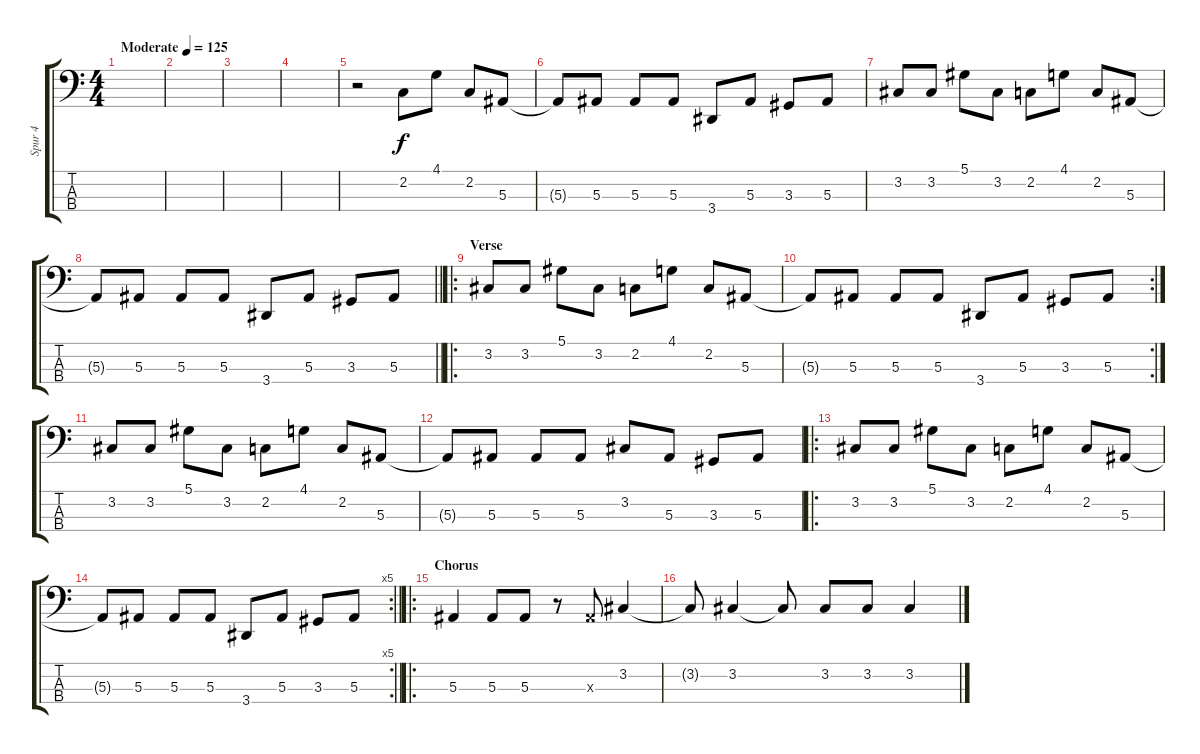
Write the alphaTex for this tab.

\track ("Spur 4" "Spur 4") {instrument electricbassfinger}
\staff {score tabs}
\tuning (Eb2 Bb1 F1 C1) {hide}
\ts (4 4)
\tempo (125 "Moderate")
\clef f4
\ks c
|
|
|
|
r.2 2.2.8 4.1.8 2.2.8 5.3.8 |
5.3{t}.8 5.3.8 5.3.8 5.3.8 3.4.8 5.3.8 3.3.8 5.3.8 |
3.2.8 3.2.8 5.1.8 3.2.8 2.2.8 4.1.8 2.2.8 5.3.8 |
\barLineRight lightlight
5.3{t}.8 5.3.8 5.3.8 5.3.8 3.4.8 5.3.8 3.3.8 5.3.8 |
\ro
\section ("" "Verse")
3.2.8 3.2.8 5.1.8 3.2.8 2.2.8 4.1.8 2.2.8 5.3.8 |
\rc 2
5.3{t}.8 5.3.8 5.3.8 5.3.8 3.4.8 5.3.8 3.3.8 5.3.8 |
3.2.8 3.2.8 5.1.8 3.2.8 2.2.8 4.1.8 2.2.8 5.3.8 |
5.3{t}.8 5.3.8 5.3.8 5.3.8 3.2.8 5.3.8 3.3.8 5.3.8 |
\ro
3.2.8 3.2.8 5.1.8 3.2.8 2.2.8 4.1.8 2.2.8 5.3.8 |
\rc 5
\barLineRight lightlight
5.3{t}.8 5.3.8 5.3.8 5.3.8 3.4.8 5.3.8 3.3.8 5.3.8 |
\ro
\section ("" "Chorus")
5.3.4 5.3.8 5.3.8 r.8 5.3{x}.8 3.2.4 |
3.2{t}.8 3.2.4 3.2{t}.8 3.2.8 3.2.8 3.2.4
